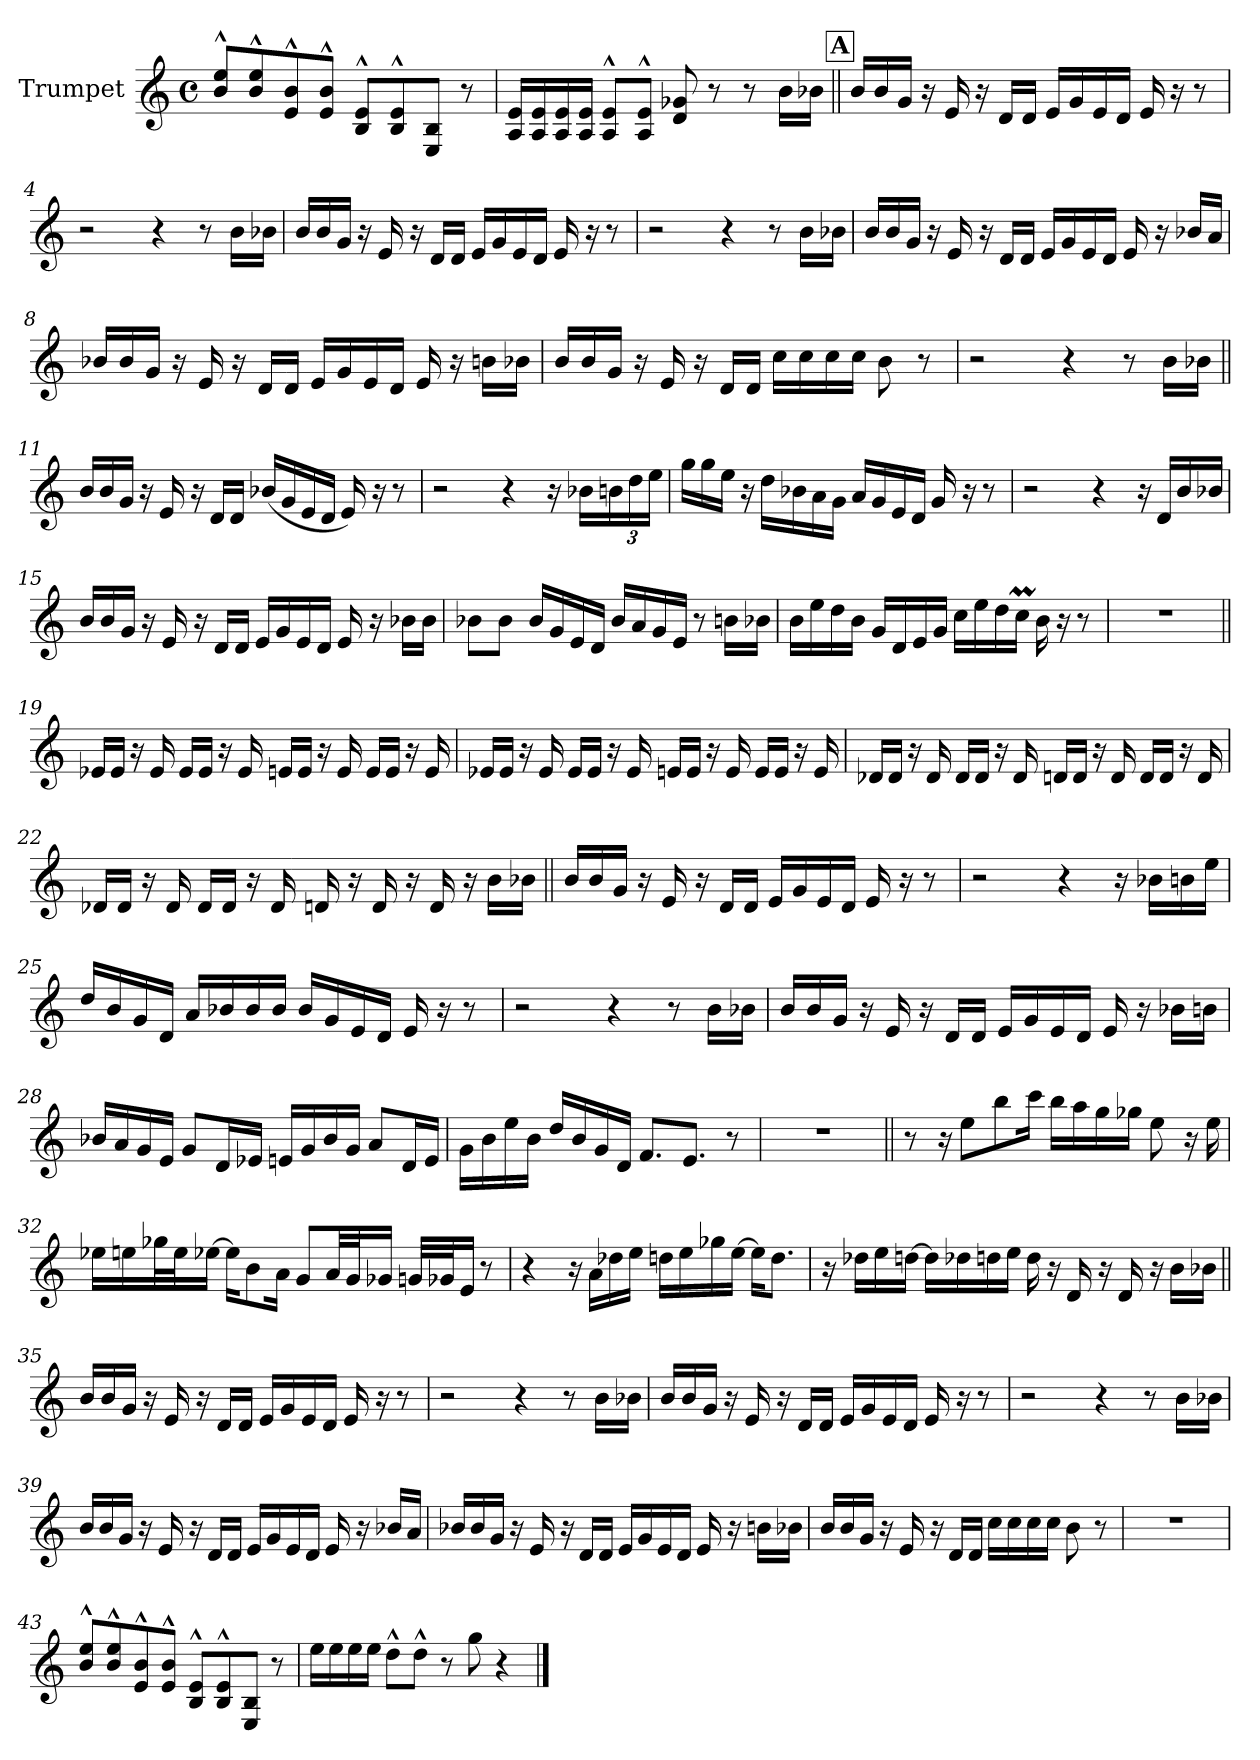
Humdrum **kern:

**kern
*part1
*staff1
*I"Trumpet
*I'Tp.
*clefG2
*k[]
*M4/4
*met(c)
*MM90
=1
8b!^^ 8ee!^^L
8b!^^ 8ee!^^
8e!^^ 8b!^^
8e!^^ 8b!^^J
8B!^^ 8e!^^L
8B!^^ 8e!^^
8E! 8B!J
8r
=2
16A! 16e!LL
16A! 16e!
16A! 16e!
16A! 16e!JJ
8A!^^ 8e!^^L
8A!^^ 8e!^^J
8d! 8g-X!
8r
8r
16bLL
16b-XJJ
!!LO:REH:place=s1:a:B:cj:fs=14:t=A
=3||
16bLL
16b
16gJJ
16r
16e
16r
16dLL
16dJJ
16eLL
16g
16e
16dJJ
16e
16r
8r
=4
2r
4r
8r
16bLL
16b-XJJ
=5
16bLL
16b
16gJJ
16r
16e
16r
16dLL
16dJJ
16eLL
16g
16e
16dJJ
16e
16r
8r
=6
2r
4r
8r
16bLL
16b-XJJ
=7
16bLL
16b
16gJJ
16r
16e
16r
16dLL
16dJJ
16eLL
16g
16e
16dJJ
16e
16r
16b-XLL
16aJJ
=8
16b-XLL
16b-
16gJJ
16r
16e
16r
16dLL
16dJJ
16eLL
16g
16e
16dJJ
16e
16r
16bnLL
16b-XJJ
=9
16bLL
16b
16gJJ
16r
16e
16r
16dLL
16dJJ
16ccLL
16cc
16cc
16ccJJ
8b
8r
=10
2r
4r
8r
16bLL
16b-XJJ
=11||
16bLL
16b
16gJJ
16r
16e
16r
16dLL
16dJJ
(16b-XLL
16g
16e
16dJJ
16e)
16r
8r
=12
2r
4r
16r
16b-XLL
*Xbrackettup
24bn
24dd
24eeJJ
=13
16ggLL
16gg
16eeJJ
16r
16ddLL
16b-X
16a
16gJJ
16aLL
16g
16e
16dJJ
16g
16r
8r
=14
2r
4r
16r
16dLL
16b
16b-XJJ
=15
16bLL
16b
16gJJ
16r
16e
16r
16dLL
16dJJ
16eLL
16g
16e
16dJJ
16e
16r
16b-XLL
16b-JJ
=16
8b-XL
8b-J
16b-LL
16g
16e
16dJJ
16b-LL
16a
16g
16eJJ
8r
16bnLL
16b-XJJ
=17
16bLL
16ee
16dd
16bJJ
16gLL
16d
16e
16gJJ
16ccLL
16ee
16dd
16ccMJJ
16b
16r
8r
=18
1r
=19||
16e-XLL
16e-JJ
16r
16e-
16e-LL
16e-JJ
16r
16e-
16enLL
16eJJ
16r
16e
16eLL
16eJJ
16r
16e
=20
16e-XLL
16e-JJ
16r
16e-
16e-LL
16e-JJ
16r
16e-
16enLL
16eJJ
16r
16e
16eLL
16eJJ
16r
16e
=21
16d-XLL
16d-JJ
16r
16d-
16d-LL
16d-JJ
16r
16d-
16dnLL
16dJJ
16r
16d
16dLL
16dJJ
16r
16d
=22
16d-XLL
16d-JJ
16r
16d-
16d-LL
16d-JJ
16r
16d-
16dn
16r
16d
16r
16d
16r
16bLL
16b-XJJ
=23||
16bLL
16b
16gJJ
16r
16e
16r
16dLL
16dJJ
16eLL
16g
16e
16dJJ
16e
16r
8r
=24
2r
4r
16r
16b-XLL
16bn
16eeJJ
=25
16ddLL
16b
16g
16dJJ
16aLL
16b-X
16b-
16b-JJ
16b-LL
16g
16e
16dJJ
16e
16r
8r
=26
2r
4r
8r
16bLL
16b-XJJ
=27
16bLL
16b
16gJJ
16r
16e
16r
16dLL
16dJJ
16eLL
16g
16e
16dJJ
16e
16r
16b-XLL
16bnJJ
=28
16b-XLL
16a
16g
16eJJ
8gL
16dL
16e-XJJ
16enLL
16g
16b-
16gJJ
8aL
16dL
16eJJ
=29
16gLL
16b
16ee
16bJJ
16ddLL
16b
16g
16dJJ
8.fL
8.eJ
8r
=30
1r
=31||
8r
16r
8eeL
8bb
16cccJk
16bbLL
16aa
16gg
16gg-XJJ
8ee
16r
16ee
=32
16ee-XLL
16een
32gg-XL
32eeJ
[16ee-XJJ
16ee-KL]
8b
16aJk
8gL
32aLL
32gJ
16g-XJJ
32gnLLL
32g-XJ
16eJJ
8r
=33
4r
16r
16aLL
16dd-X
16eeJJ
16ddnLL
16ee
16gg-X
[16eeJJ
16eeKL]
8.ddJ
=34
16r
16dd-XLL
16ee
[16ddnJJ
16ddLL]
16dd-X
16ddn
16eeJJ
16dd
16r
16d
16r
16d
16r
16bLL
16b-XJJ
=35||
16bLL
16b
16gJJ
16r
16e
16r
16dLL
16dJJ
16eLL
16g
16e
16dJJ
16e
16r
8r
=36
2r
4r
8r
16bLL
16b-XJJ
=37
16bLL
16b
16gJJ
16r
16e
16r
16dLL
16dJJ
16eLL
16g
16e
16dJJ
16e
16r
8r
=38
2r
4r
8r
16bLL
16b-XJJ
=39
16bLL
16b
16gJJ
16r
16e
16r
16dLL
16dJJ
16eLL
16g
16e
16dJJ
16e
16r
16b-XLL
16aJJ
=40
16b-XLL
16b-
16gJJ
16r
16e
16r
16dLL
16dJJ
16eLL
16g
16e
16dJJ
16e
16r
16bnLL
16b-XJJ
=41
16bLL
16b
16gJJ
16r
16e
16r
16dLL
16dJJ
16ccLL
16cc
16cc
16ccJJ
8b
8r
=42
1r
=43
8b!^^ 8ee!^^L
8b!^^ 8ee!^^
8e!^^ 8b!^^
8e!^^ 8b!^^J
8B!^^ 8e!^^L
8B!^^ 8e!^^
8E! 8B!J
8r
=44
16eeLL
16ee
16ee
16eeJJ
8dd^^L
8dd^^J
8r
8gg
4r
==
*-
